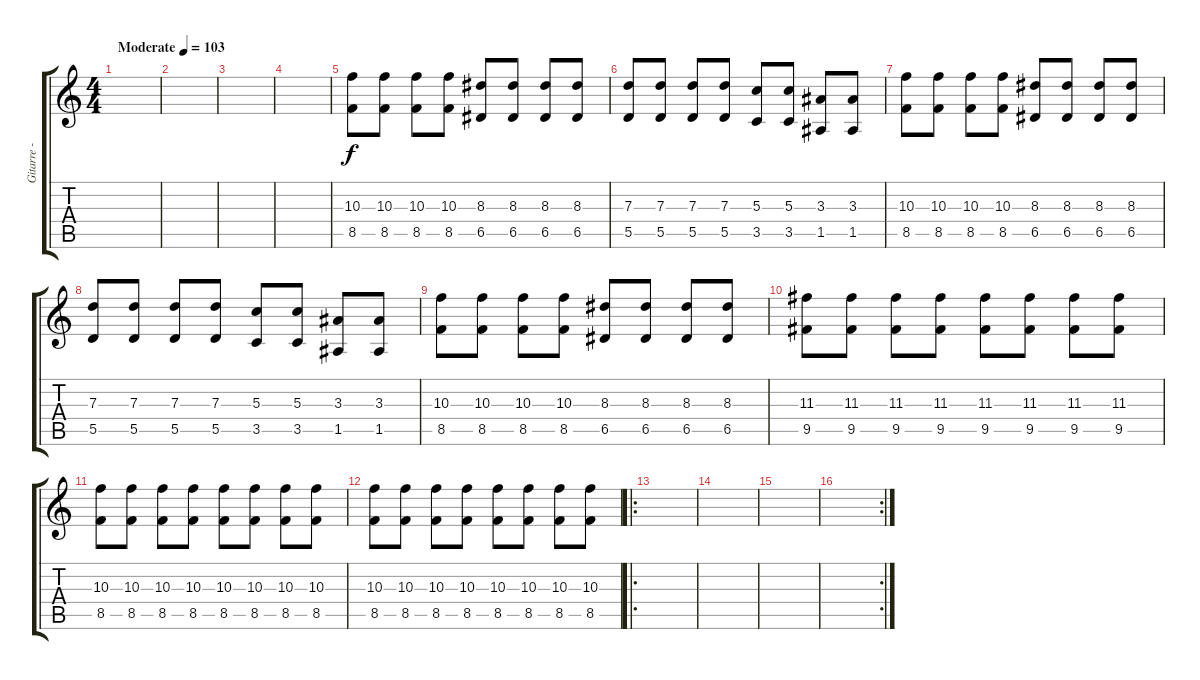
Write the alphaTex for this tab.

\track ("Gitarre - 1" "Gitarre - ") {instrument overdrivenguitar}
\staff {score tabs}
\tuning (E4 B3 G3 D3 A2 E2) {hide}
\ts (4 4)
\tempo (103 "Moderate")
\clef g2
\ks c
|
|
|
|
(10.3 8.5).8{instrument overdrivenguitar} (10.3 8.5).8 (10.3 8.5).8 (10.3 8.5).8 (8.3 6.5).8 (8.3 6.5).8 (8.3 6.5).8 (8.3 6.5).8 |
(7.3 5.5).8 (7.3 5.5).8 (7.3 5.5).8 (7.3 5.5).8 (5.3 3.5).8 (5.3 3.5).8 (3.3 1.5).8 (3.3 1.5).8 |
(10.3 8.5).8 (10.3 8.5).8 (10.3 8.5).8 (10.3 8.5).8 (8.3 6.5).8 (8.3 6.5).8 (8.3 6.5).8 (8.3 6.5).8 |
(7.3 5.5).8 (7.3 5.5).8 (7.3 5.5).8 (7.3 5.5).8 (5.3 3.5).8 (5.3 3.5).8 (3.3 1.5).8 (3.3 1.5).8 |
(10.3 8.5).8 (10.3 8.5).8 (10.3 8.5).8 (10.3 8.5).8 (8.3 6.5).8 (8.3 6.5).8 (8.3 6.5).8 (8.3 6.5).8 |
(11.3 9.5).8 (11.3 9.5).8 (11.3 9.5).8 (11.3 9.5).8 (11.3 9.5).8 (11.3 9.5).8 (11.3 9.5).8 (11.3 9.5).8 |
(10.3 8.5).8 (10.3 8.5).8 (10.3 8.5).8 (10.3 8.5).8 (10.3 8.5).8 (10.3 8.5).8 (10.3 8.5).8 (10.3 8.5).8 |
(10.3 8.5).8 (10.3 8.5).8 (10.3 8.5).8 (10.3 8.5).8 (10.3 8.5).8 (10.3 8.5).8 (10.3 8.5).8 (10.3 8.5).8 |
\ro
|
|
|
\rc 2
